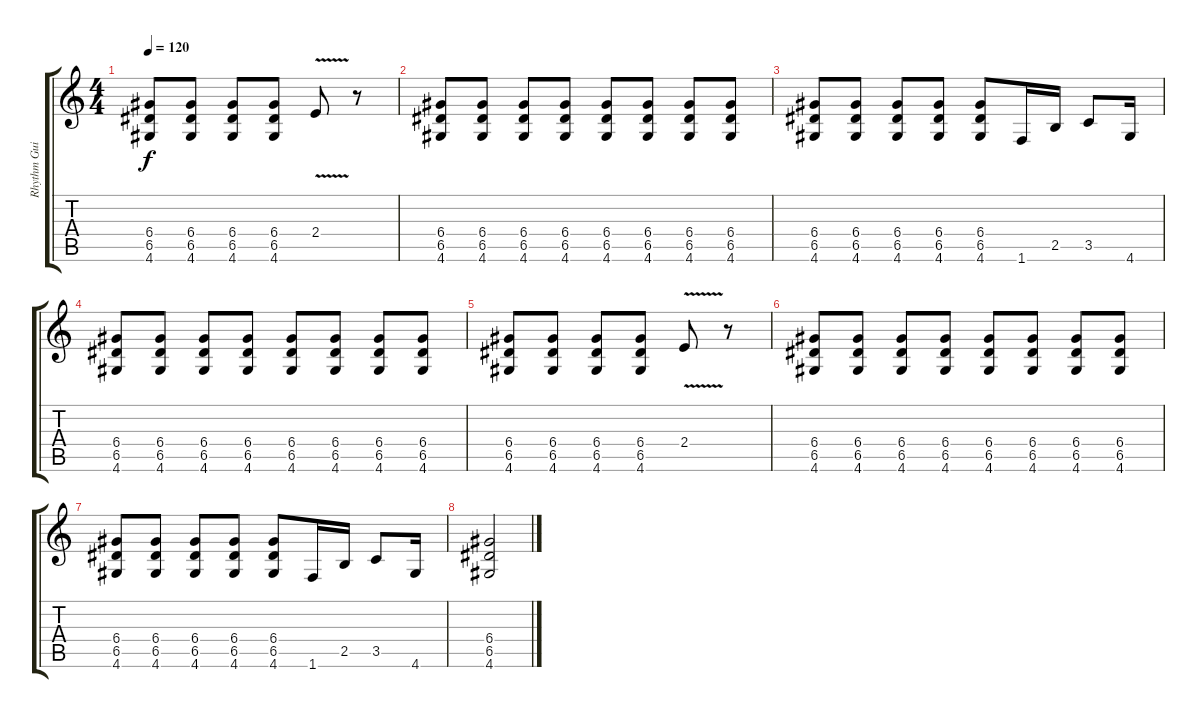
\track ("Rhythm Guitar" "Rhythm Gui") {instrument distortionguitar}
\staff {score tabs}
\tuning (E4 B3 G3 D3 A2 E2) {hide}
\ts (4 4)
\tempo 120
\clef g2
\ks c
(6.4 6.5 4.6).8{dy f} (6.4 6.5 4.6).8 (6.4 6.5 4.6).8 (6.4 6.5 4.6).8 2.4{v}.8 r.8 |
(6.4 6.5 4.6).8 (6.4 6.5 4.6).8 (6.4 6.5 4.6).8 (6.4 6.5 4.6).8 (6.4 6.5 4.6).8 (6.4 6.5 4.6).8 (6.4 6.5 4.6).8 (6.4 6.5 4.6).8 |
(6.4 6.5 4.6).8 (6.4 6.5 4.6).8 (6.4 6.5 4.6).8 (6.4 6.5 4.6).8 (6.4 6.5 4.6).8 1.6.16 2.5.16 3.5.8 4.6.16 |
(6.4 6.5 4.6).8 (6.4 6.5 4.6).8 (6.4 6.5 4.6).8 (6.4 6.5 4.6).8 (6.4 6.5 4.6).8 (6.4 6.5 4.6).8 (6.4 6.5 4.6).8 (6.4 6.5 4.6).8 |
(6.4 6.5 4.6).8 (6.4 6.5 4.6).8 (6.4 6.5 4.6).8 (6.4 6.5 4.6).8 2.4{v}.8 r.8 |
(6.4 6.5 4.6).8 (6.4 6.5 4.6).8 (6.4 6.5 4.6).8 (6.4 6.5 4.6).8 (6.4 6.5 4.6).8 (6.4 6.5 4.6).8 (6.4 6.5 4.6).8 (6.4 6.5 4.6).8 |
(6.4 6.5 4.6).8 (6.4 6.5 4.6).8 (6.4 6.5 4.6).8 (6.4 6.5 4.6).8 (6.4 6.5 4.6).8 1.6.16 2.5.16 3.5.8 4.6.16 |
(6.4 6.5 4.6).2
